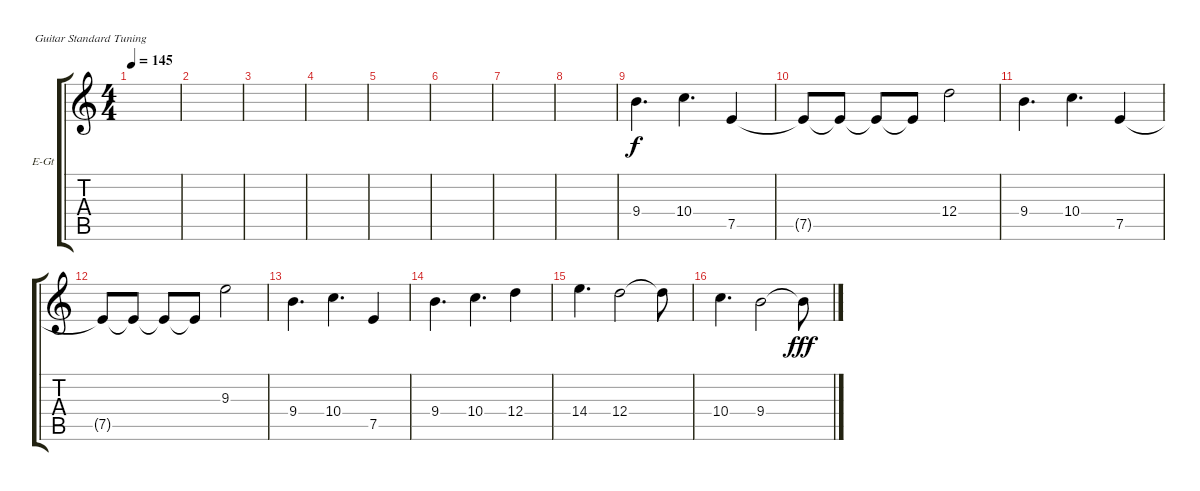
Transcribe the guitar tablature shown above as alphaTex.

\defaultSystemsLayout 4
\bracketExtendMode groupsimilarinstruments
\firstSystemTrackNameOrientation horizontal
\otherSystemsTrackNameOrientation horizontal
\track ("Electric Guitar" "E-Gt") {instrument distortionguitar}
\staff {score tabs}
\tuning (E4 B3 G3 D3 A2 E2)
\ts (4 4)
\tempo 145
\clef g2
\scale
0.333333
\ks c
|
\scale
0.333333 |
\scale
0.333333 |
\scale
0.333333 |
\scale
0.333333 |
\scale
0.333333 |
\scale
0.333333 |
\scale
0.333333 |
\scale
0.333333 9.4.4{d dy f} 10.4.4{d} 7.5.4 |
\scale
0.333333 7.5{t}.8 7.5{t}.8 7.5{t}.8 7.5{t}.8 12.4.2 |
\scale
0.333333 9.4.4{d} 10.4.4{d} 7.5.4 |
\scale
0.333333 7.5{t}.8 7.5{t}.8 7.5{t}.8 7.5{t}.8 9.3.2 |
\scale
0.333333 9.4.4{d} 10.4.4{d} 7.5.4 |
\scale
0.333333 9.4.4{d} 10.4.4{d} 12.4.4 |
\scale
0.333333 14.4.4{d} 12.4.2 12.4{t}.8 |
\scale
0.333333 10.4.4{d} 9.4.2 9.4{t}.8{dy fff}
